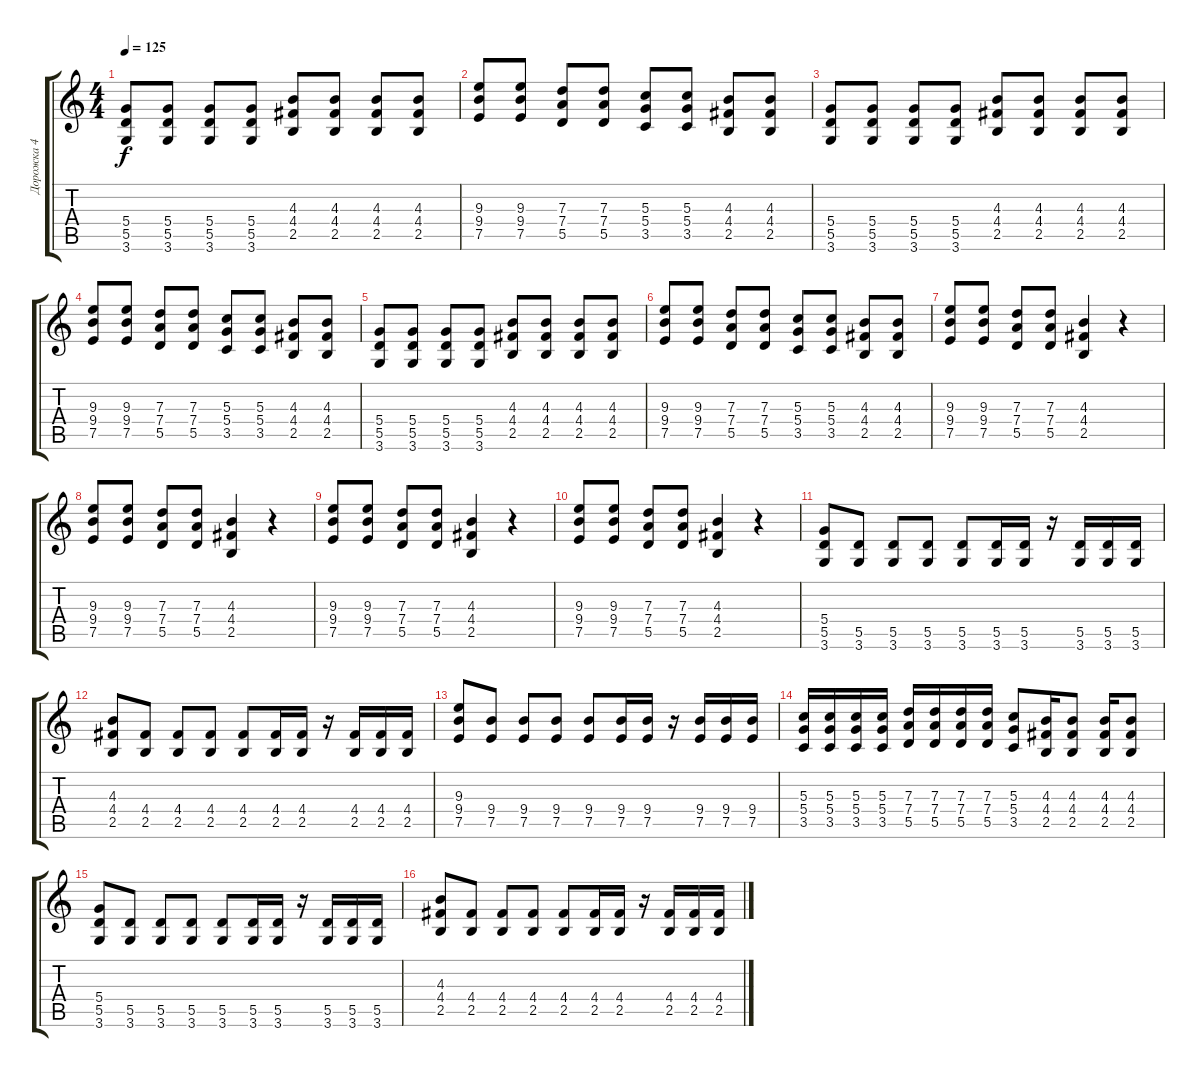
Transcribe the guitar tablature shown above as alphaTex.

\track ("Дорожка 4" "Дорожка 4") {instrument overdrivenguitar}
\staff {score tabs}
\tuning (E4 B3 G3 D3 A2 E2) {hide}
\ts (4 4)
\tempo 125
\clef g2
\ks c
(5.4 5.5 3.6).8{dy f} (5.4 5.5 3.6).8 (5.4 5.5 3.6).8 (5.4 5.5 3.6).8 (4.3 4.4 2.5).8 (4.3 4.4 2.5).8 (4.3 4.4 2.5).8 (4.3 4.4 2.5).8 |
(9.3 9.4 7.5).8 (9.3 9.4 7.5).8 (7.3 7.4 5.5).8 (7.3 7.4 5.5).8 (5.3 5.4 3.5).8 (5.3 5.4 3.5).8 (4.3 4.4 2.5).8 (4.3 4.4 2.5).8 |
(5.4 5.5 3.6).8 (5.4 5.5 3.6).8 (5.4 5.5 3.6).8 (5.4 5.5 3.6).8 (4.3 4.4 2.5).8 (4.3 4.4 2.5).8 (4.3 4.4 2.5).8 (4.3 4.4 2.5).8 |
(9.3 9.4 7.5).8 (9.3 9.4 7.5).8 (7.3 7.4 5.5).8 (7.3 7.4 5.5).8 (5.3 5.4 3.5).8 (5.3 5.4 3.5).8 (4.3 4.4 2.5).8 (4.3 4.4 2.5).8 |
(5.4 5.5 3.6).8 (5.4 5.5 3.6).8 (5.4 5.5 3.6).8 (5.4 5.5 3.6).8 (4.3 4.4 2.5).8 (4.3 4.4 2.5).8 (4.3 4.4 2.5).8 (4.3 4.4 2.5).8 |
(9.3 9.4 7.5).8 (9.3 9.4 7.5).8 (7.3 7.4 5.5).8 (7.3 7.4 5.5).8 (5.3 5.4 3.5).8 (5.3 5.4 3.5).8 (4.3 4.4 2.5).8 (4.3 4.4 2.5).8 |
(9.3 9.4 7.5).8 (9.3 9.4 7.5).8 (7.3 7.4 5.5).8 (7.3 7.4 5.5).8 (4.3 4.4 2.5).4 r.4 |
(9.3 9.4 7.5).8 (9.3 9.4 7.5).8 (7.3 7.4 5.5).8 (7.3 7.4 5.5).8 (4.3 4.4 2.5).4 r.4 |
(9.3 9.4 7.5).8 (9.3 9.4 7.5).8 (7.3 7.4 5.5).8 (7.3 7.4 5.5).8 (4.3 4.4 2.5).4 r.4 |
(9.3 9.4 7.5).8 (9.3 9.4 7.5).8 (7.3 7.4 5.5).8 (7.3 7.4 5.5).8 (4.3 4.4 2.5).4 r.4 |
(5.4 5.5 3.6).8 (5.5 3.6).8 (5.5 3.6).8 (5.5 3.6).8 (5.5 3.6).8 (5.5 3.6).16 (5.5 3.6).16 r.16 (5.5 3.6).16 (5.5 3.6).16 (5.5 3.6).16 |
(4.3 4.4 2.5).8 (4.4 2.5).8 (4.4 2.5).8 (4.4 2.5).8 (4.4 2.5).8 (4.4 2.5).16 (4.4 2.5).16 r.16 (4.4 2.5).16 (4.4 2.5).16 (4.4 2.5).16 |
(9.3 9.4 7.5).8 (9.4 7.5).8 (9.4 7.5).8 (9.4 7.5).8 (9.4 7.5).8 (9.4 7.5).16 (9.4 7.5).16 r.16 (9.4 7.5).16 (9.4 7.5).16 (9.4 7.5).16 |
(5.3 5.4 3.5).16 (5.3 5.4 3.5).16 (5.3 5.4 3.5).16 (5.3 5.4 3.5).16 (7.3 7.4 5.5).16 (7.3 7.4 5.5).16 (7.3 7.4 5.5).16 (7.3 7.4 5.5).16 (5.3 5.4 3.5).8 (4.3 4.4 2.5).16 (4.3 4.4 2.5).8 (4.3 4.4 2.5).16 (4.3 4.4 2.5).8 |
(5.4 5.5 3.6).8 (5.5 3.6).8 (5.5 3.6).8 (5.5 3.6).8 (5.5 3.6).8 (5.5 3.6).16 (5.5 3.6).16 r.16 (5.5 3.6).16 (5.5 3.6).16 (5.5 3.6).16 |
(4.3 4.4 2.5).8 (4.4 2.5).8 (4.4 2.5).8 (4.4 2.5).8 (4.4 2.5).8 (4.4 2.5).16 (4.4 2.5).16 r.16 (4.4 2.5).16 (4.4 2.5).16 (4.4 2.5).16
